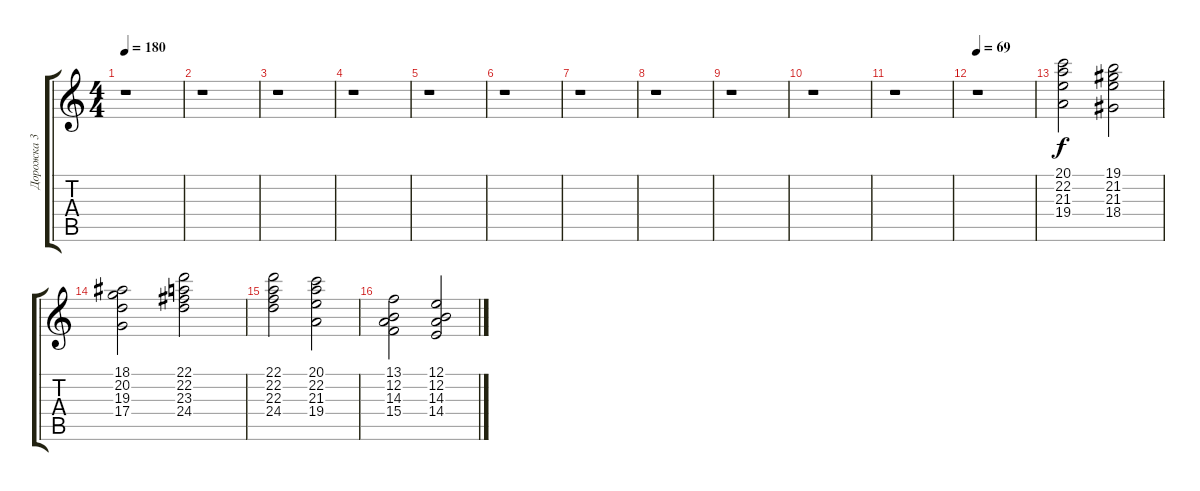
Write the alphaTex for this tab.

\track ("Дорожка 3" "Дорожка 3") {instrument stringensemble1}
\staff {score tabs}
\tuning (E4 B3 G3 D3 A2 E2) {hide}
\ts (4 4)
\tempo 180
\clef g2
\ks c
r.1{dy f} |
r.1 |
r.1 |
r.1 |
r.1 |
r.1 |
r.1 |
r.1 |
r.1 |
r.1 |
r.1 |
\tempo 69
r.1 |
(20.1 22.2 21.3 19.4).2 (19.1 21.2 21.3 18.4).2 |
(18.1 20.2 19.3 17.4).2 (22.1 22.2 23.3 24.4).2 |
(22.1 22.2 22.3 24.4).2 (20.1 22.2 21.3 19.4).2 |
(13.1 12.2 14.3 15.4).2 (12.1 12.2 14.3 14.4).2
